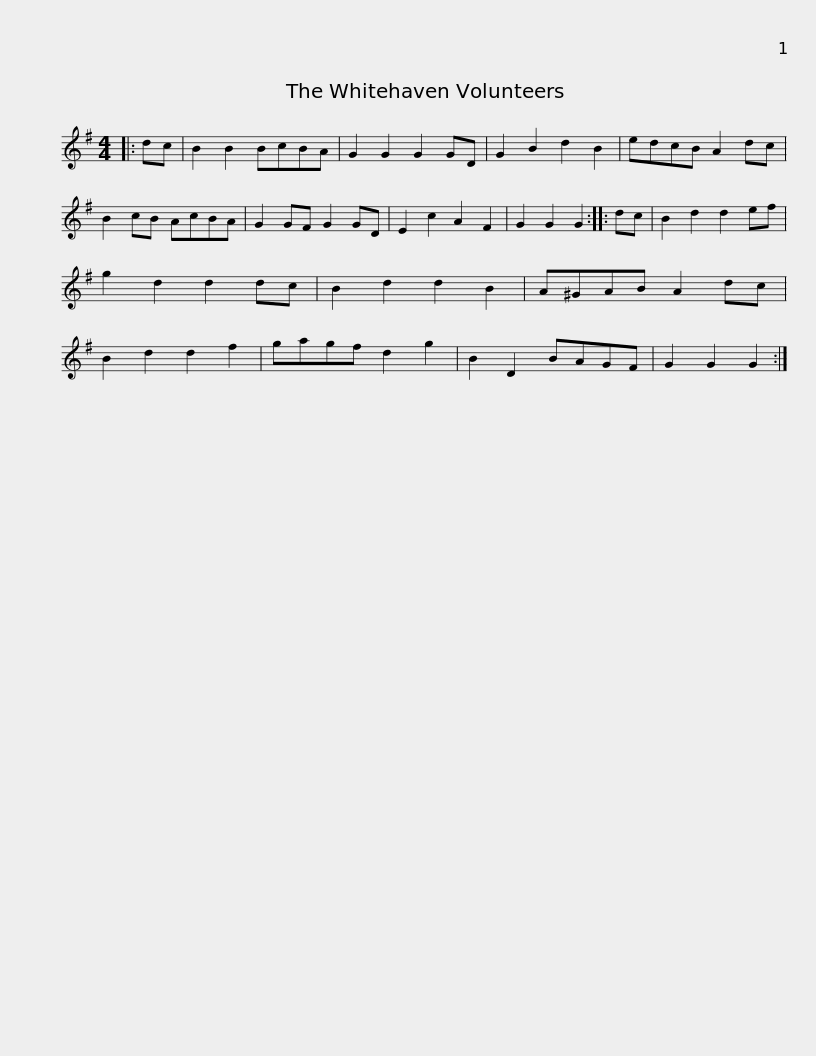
X:1
L:1/8
M:4/4
I:linebreak $
K:G
V:1 treble
V:1
|: dc | B2 B2 BcBA | G2 G2 G2 GD | G2 B2 d2 B2 | edcB A2 dc | %5
 B2 cB AcBA | G2 GF G2 GD | E2 c2 A2 F2 |$ G2 G2 G2 :: dc | %10
 B2 d2 d2 ef | g2 d2 d2 dc | B2 d2 d2 B2 | A^GAB A2 dc | B2 d2 d2 f2 | %15
 gagf d2 g2 |$ B2 D2 BAGF | G2 G2 G2 :| %18
